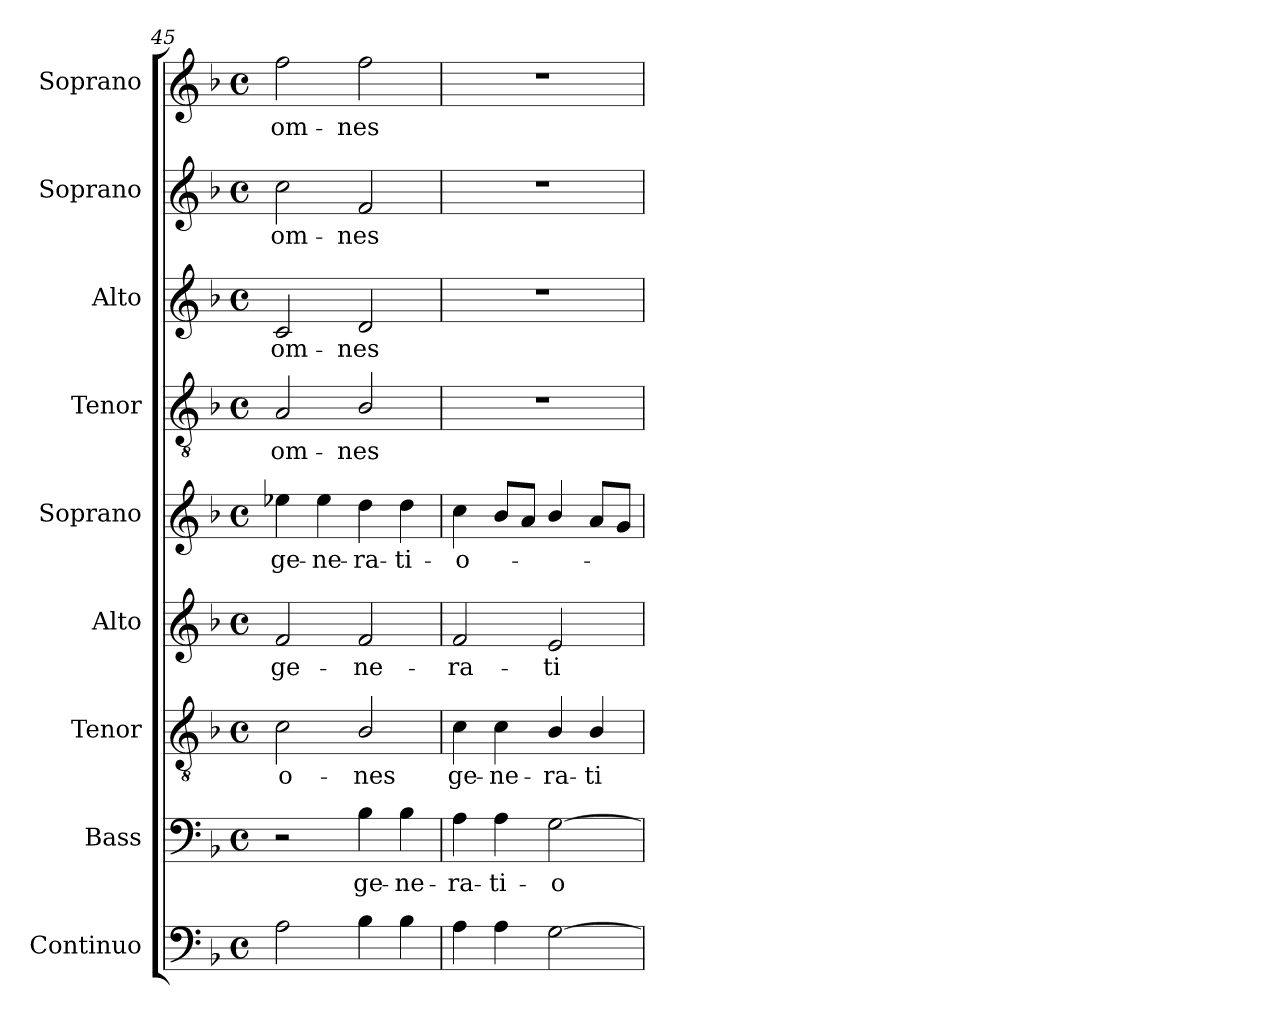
**kern	**kern	**text	**kern	**text	**kern	**text	**kern	**text	**kern	**text	**kern	**text	**kern	**text	**kern	**text
*part9	*part8	*part8	*part7	*part7	*part6	*part6	*part5	*part5	*part4	*part4	*part3	*part3	*part2	*part2	*part1	*part1
*staff9	*staff8	*staff8	*staff7	*staff7	*staff6	*staff6	*staff5	*staff5	*staff4	*staff4	*staff3	*staff3	*staff2	*staff2	*staff1	*staff1
*I"Continuo	*I"Bass	*	*I"Tenor	*	*I"Alto	*	*I"Soprano	*	*I"Tenor	*	*I"Alto	*	*I"Soprano	*	*I"Soprano	*
*I'Cont.	*I'B.	*	*I'T.	*	*I'A.	*	*I'S.	*	*I'T.	*	*I'A.	*	*I'S.	*	*I'S.	*
*clefF4	*clefF4	*	*clefGv2	*	*clefG2	*	*clefG2	*	*clefGv2	*	*clefG2	*	*clefG2	*	*clefG2	*
*	*	*	*ITrd7c12	*	*	*	*	*	*ITrd7c12	*	*	*	*	*	*	*
*k[b-]	*k[b-]	*	*k[b-]	*	*k[b-]	*	*k[b-]	*	*k[b-]	*	*k[b-]	*	*k[b-]	*	*k[b-]	*
*F:	*F:	*	*F:	*	*F:	*	*F:	*	*F:	*	*F:	*	*F:	*	*F:	*
*M4/4	*M4/4	*	*M4/4	*	*M4/4	*	*M4/4	*	*M4/4	*	*M4/4	*	*M4/4	*	*M4/4	*
*met(c)	*met(c)	*	*met(c)	*	*met(c)	*	*met(c)	*	*met(c)	*	*met(c)	*	*met(c)	*	*met(c)	*
=45	=45	=45	=45	=45	=45	=45	=45	=45	=45	=45	=45	=45	=45	=45	=45	=45
!	!	!	!	!LO:LY:b:color=#000000	!	!	!	!	!	!	!	!	!	!	!	!
!	!	!	!	!	!	!LO:LY:b:color=#000000	!	!	!	!	!	!	!	!	!	!
!	!	!	!	!	!	!	!	!LO:LY:b:color=#000000	!	!	!	!	!	!	!	!
!	!	!	!	!	!	!	!	!	!	!LO:LY:b:color=#000000	!	!	!	!	!	!
!	!	!	!	!	!	!	!	!	!	!	!	!LO:LY:b:color=#000000	!	!	!	!
!	!	!	!	!	!	!	!	!	!	!	!	!	!	!LO:LY:b:color=#000000	!	!
!	!	!	!	!	!	!	!	!	!	!	!	!	!	!	!	!LO:LY:b:color=#000000
2Ai\	2r	.	2Ci\	-o-	2fi/	ge-	4ee-Xi\	ge-	2AAi/	om-	2ci/	om-	2cci\	om-	2ffi\	om-
!	!	!	!	!	!	!	!	!LO:LY:b:color=#000000	!	!	!	!	!	!	!	!
.	.	.	.	.	.	.	4ee-i\	-ne-	.	.	.	.	.	.	.	.
!	!	!LO:LY:b:color=#000000	!	!	!	!	!	!	!	!	!	!	!	!	!	!
!	!	!	!	!LO:LY:b:color=#000000	!	!	!	!	!	!	!	!	!	!	!	!
!	!	!	!	!	!	!LO:LY:b:color=#000000	!	!	!	!	!	!	!	!	!	!
!	!	!	!	!	!	!	!	!LO:LY:b:color=#000000	!	!	!	!	!	!	!	!
!	!	!	!	!	!	!	!	!	!	!LO:LY:b:color=#000000	!	!	!	!	!	!
!	!	!	!	!	!	!	!	!	!	!	!	!LO:LY:b:color=#000000	!	!	!	!
!	!	!	!	!	!	!	!	!	!	!	!	!	!	!LO:LY:b:color=#000000	!	!
!	!	!	!	!	!	!	!	!	!	!	!	!	!	!	!	!LO:LY:b:color=#000000
4B-i\	4B-i\	ge-	2BB-i/	-nes	2fi/	-ne-	4ddi\	-ra-	2BB-i/	-nes	2di/	-nes	2fi/	-nes	2ffi\	-nes
!	!	!LO:LY:b:color=#000000	!	!	!	!	!	!	!	!	!	!	!	!	!	!
!	!	!	!	!	!	!	!	!LO:LY:b:color=#000000	!	!	!	!	!	!	!	!
4B-i\	4B-i\	-ne-	.	.	.	.	4ddi\	-ti-	.	.	.	.	.	.	.	.
!!LO:PB:g=z
=46	=46	=46	=46	=46	=46	=46	=46	=46	=46	=46	=46	=46	=46	=46	=46	=46
!	!	!LO:LY:b:color=#000000	!	!	!	!	!	!	!	!	!	!	!	!	!	!
!	!	!	!	!LO:LY:b:color=#000000	!	!	!	!	!	!	!	!	!	!	!	!
!	!	!	!	!	!	!LO:LY:b:color=#000000	!	!	!	!	!	!	!	!	!	!
!	!	!	!	!	!	!	!	!LO:LY:b:color=#000000	!	!	!	!	!	!	!	!
4Ai\	4Ai\	-ra-	4Ci\	ge-	2fi/	-ra-	4cci\	-o-	1r	.	1r	.	1r	.	1r	.
!	!	!LO:LY:b:color=#000000	!	!	!	!	!	!	!	!	!	!	!	!	!	!
!	!	!	!	!LO:LY:b:color=#000000	!	!	!	!	!	!	!	!	!	!	!	!
4Ai\	4Ai\	-ti-	4Ci\	-ne-	.	.	8b-i/L	.	.	.	.	.	.	.	.	.
.	.	.	.	.	.	.	8ai/J	.	.	.	.	.	.	.	.	.
!	!	!LO:LY:b:color=#000000	!	!	!	!	!	!	!	!	!	!	!	!	!	!
!	!	!	!	!LO:LY:b:color=#000000	!	!	!	!	!	!	!	!	!	!	!	!
!	!	!	!	!	!	!LO:LY:b:color=#000000	!	!	!	!	!	!	!	!	!	!
[>2Gi\	[>2Gi\	-o-	4BB-i/	-ra-	2ei/	-ti-	4b-i/	.	.	.	.	.	.	.	.	.
!	!	!	!	!LO:LY:b:color=#000000	!	!	!	!	!	!	!	!	!	!	!	!
.	.	.	4BB-i/	-ti-	.	.	8ai/L	.	.	.	.	.	.	.	.	.
.	.	.	.	.	.	.	8gi/J	.	.	.	.	.	.	.	.	.
=	=	=	=	=	=	=	=	=	=	=	=	=	=	=	=	=
*-	*-	*-	*-	*-	*-	*-	*-	*-	*-	*-	*-	*-	*-	*-	*-	*-
